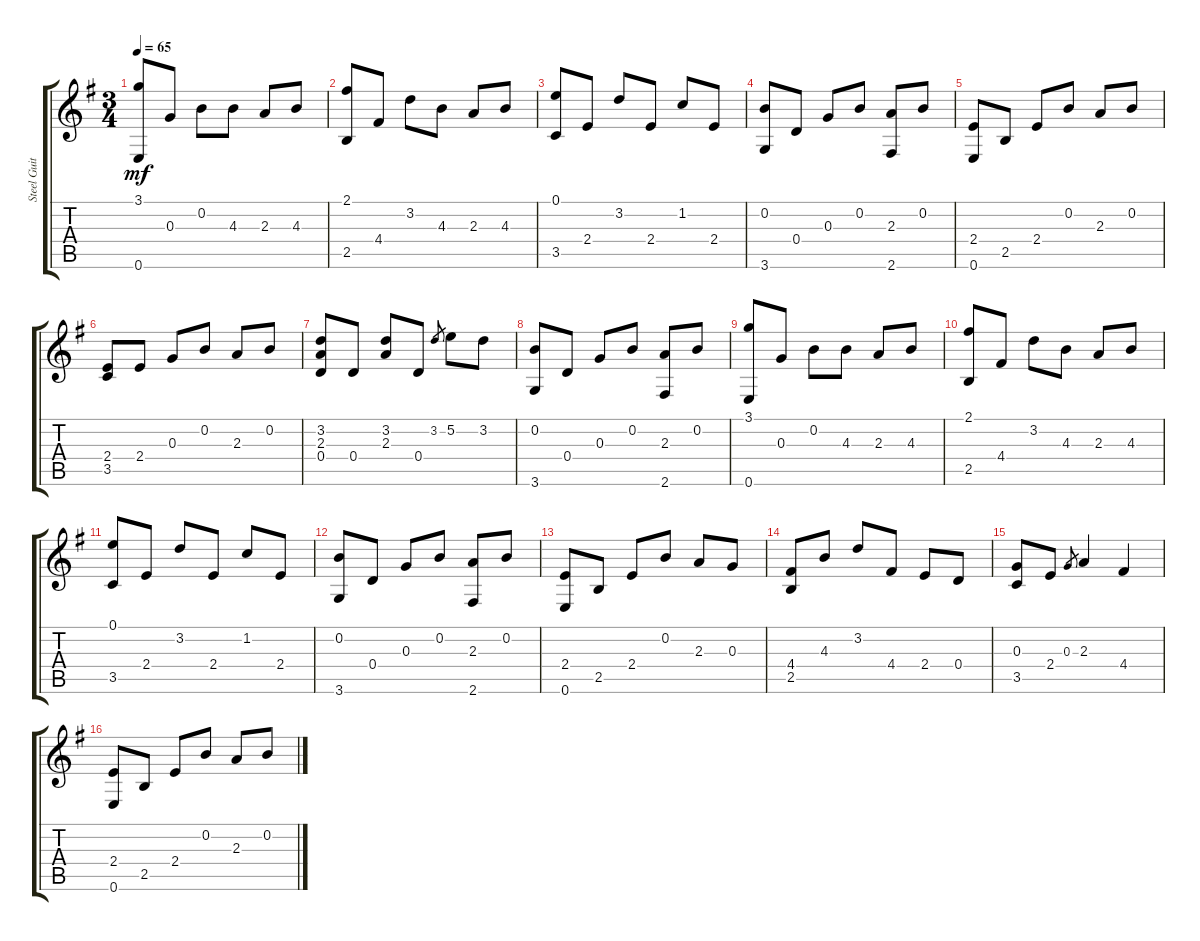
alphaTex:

\track ("Steel Guitar" "Steel Guit") {instrument acousticguitarsteel}
\staff {score tabs}
\tuning (E4 B3 G3 D3 A2 E2) {hide}
\ts (3 4)
\tempo 65
\clef g2
\ks eminor
(3.1 0.6).8{dy mf} 0.3.8 0.2.8 4.3.8 2.3.8 4.3.8 |
(2.1 2.5).8 4.4.8 3.2.8 4.3.8 2.3.8 4.3.8 |
(0.1 3.5).8 2.4.8 3.2.8 2.4.8 1.2.8 2.4.8 |
(0.2 3.6).8 0.4.8 0.3.8 0.2.8 (2.3 2.6).8 0.2.8 |
(2.4 0.6).8 2.5.8 2.4.8 0.2.8 2.3.8 0.2.8 |
(2.4 3.5).8 2.4.8 0.3.8 0.2.8 2.3.8 0.2.8 |
(3.2 2.3 0.4).8 0.4.8 (3.2 2.3).8 0.4.8 3.2.8{gr} 5.2.8 3.2.8 |
(0.2 3.6).8 0.4.8 0.3.8 0.2.8 (2.3 2.6).8 0.2.8 |
(3.1 0.6).8 0.3.8 0.2.8 4.3.8 2.3.8 4.3.8 |
(2.1 2.5).8 4.4.8 3.2.8 4.3.8 2.3.8 4.3.8 |
(0.1 3.5).8 2.4.8 3.2.8 2.4.8 1.2.8 2.4.8 |
(0.2 3.6).8 0.4.8 0.3.8 0.2.8 (2.3 2.6).8 0.2.8 |
(2.4 0.6).8 2.5.8 2.4.8 0.2.8 2.3.8 0.3.8 |
(4.4 2.5).8 4.3.8 3.2.8 4.4.8 2.4.8 0.4.8 |
(0.3 3.5).8 2.4.8 0.3.8{gr} 2.3.4 4.4.4 |
(2.4 0.6).8 2.5.8 2.4.8 0.2.8 2.3.8 0.2.8
